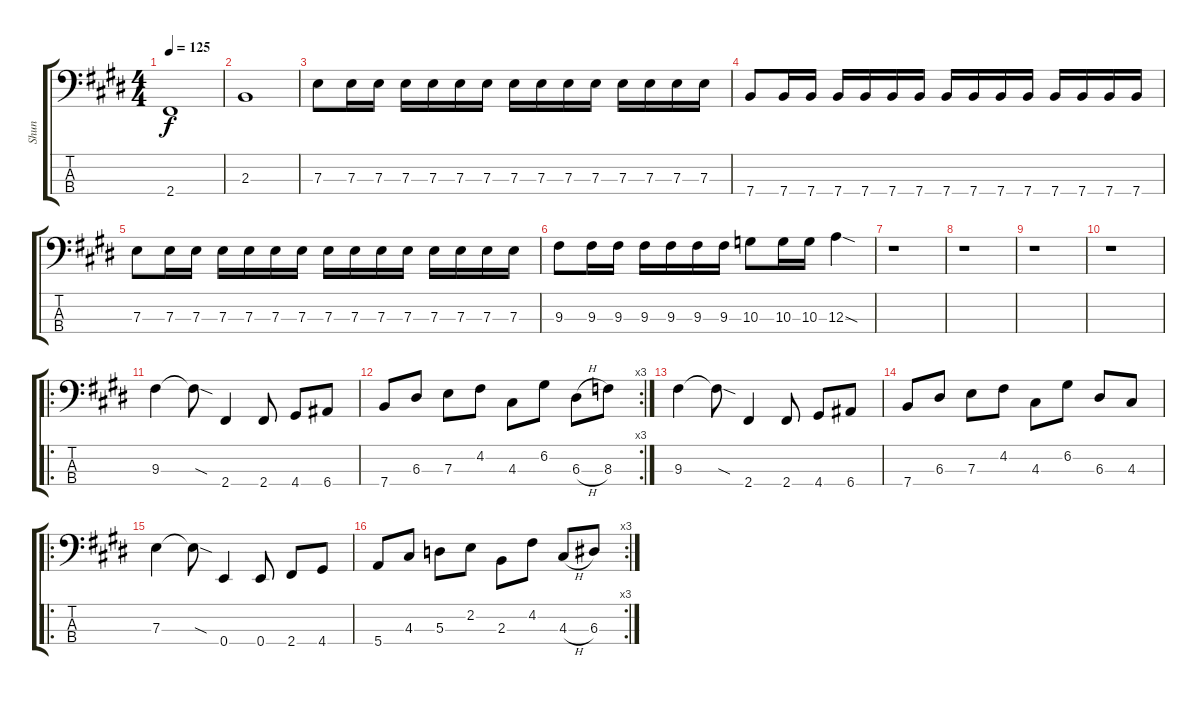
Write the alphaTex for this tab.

\track ("Shun" "Shun") {instrument electricbassfinger}
\staff {score tabs}
\tuning (G2 D2 A1 E1) {hide}
\ts (4 4)
\tempo 125
\clef f4
\ks e
2.4.1{dy f} |
2.3.1 |
7.3.8 7.3.16 7.3.16 7.3.16 7.3.16 7.3.16 7.3.16 7.3.16 7.3.16 7.3.16 7.3.16 7.3.16 7.3.16 7.3.16 7.3.16 |
7.4.8 7.4.16 7.4.16 7.4.16 7.4.16 7.4.16 7.4.16 7.4.16 7.4.16 7.4.16 7.4.16 7.4.16 7.4.16 7.4.16 7.4.16 |
7.3.8 7.3.16 7.3.16 7.3.16 7.3.16 7.3.16 7.3.16 7.3.16 7.3.16 7.3.16 7.3.16 7.3.16 7.3.16 7.3.16 7.3.16 |
9.3.8 9.3.16 9.3.16 9.3.16 9.3.16 9.3.16 9.3.16 10.3.8 10.3.16 10.3.16 12.3{sod}.4 |
r.1 |
r.1 |
r.1 |
r.1 |
\ro
9.3.4 9.3{sod t}.8 2.4.4 2.4.8 4.4.8 6.4.8 |
\rc 3
7.4.8 6.3.8 7.3.8 4.2.8 4.3.8 6.2.8 6.3{h}.8 8.3.8 |
9.3.4 9.3{sod t}.8 2.4.4 2.4.8 4.4.8 6.4.8 |
7.4.8 6.3.8 7.3.8 4.2.8 4.3.8 6.2.8 6.3.8 4.3.8 |
\ro
7.3.4 7.3{sod t}.8 0.4.4 0.4.8 2.4.8 4.4.8 |
\rc 3
5.4.8 4.3.8 5.3.8 2.2.8 2.3.8 4.2.8 4.3{h}.8 6.3.8
